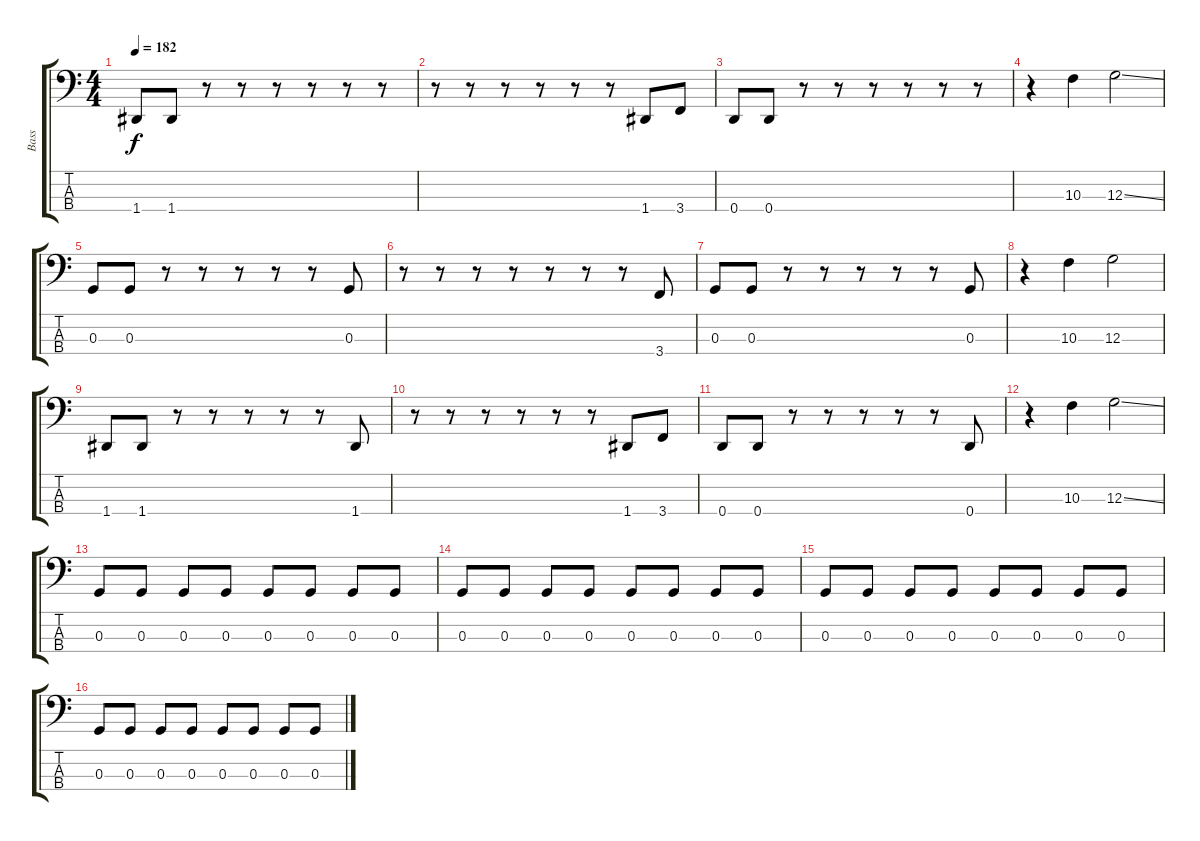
\track ("Bass" "Bass") {instrument electricbasspick}
\staff {score tabs}
\tuning (F2 C2 G1 D1) {hide}
\ts (4 4)
\tempo 182
\clef f4
\ks c
1.4.8{dy f} 1.4.8 r.8 r.8 r.8 r.8 r.8 r.8 |
r.8 r.8 r.8 r.8 r.8 r.8 1.4.8 3.4.8 |
0.4.8 0.4.8 r.8 r.8 r.8 r.8 r.8 r.8 |
r.4 10.3.4 12.3{ss}.2 |
0.3.8 0.3.8 r.8 r.8 r.8 r.8 r.8 0.3.8 |
r.8 r.8 r.8 r.8 r.8 r.8 r.8 3.4.8 |
0.3.8 0.3.8 r.8 r.8 r.8 r.8 r.8 0.3.8 |
r.4 10.3.4 12.3.2 |
1.4.8 1.4.8 r.8 r.8 r.8 r.8 r.8 1.4.8 |
r.8 r.8 r.8 r.8 r.8 r.8 1.4.8 3.4.8 |
0.4.8 0.4.8 r.8 r.8 r.8 r.8 r.8 0.4.8 |
r.4 10.3.4 12.3{ss}.2 |
0.3.8 0.3.8 0.3.8 0.3.8 0.3.8 0.3.8 0.3.8 0.3.8 |
0.3.8 0.3.8 0.3.8 0.3.8 0.3.8 0.3.8 0.3.8 0.3.8 |
0.3.8 0.3.8 0.3.8 0.3.8 0.3.8 0.3.8 0.3.8 0.3.8 |
0.3.8 0.3.8 0.3.8 0.3.8 0.3.8 0.3.8 0.3.8 0.3.8
